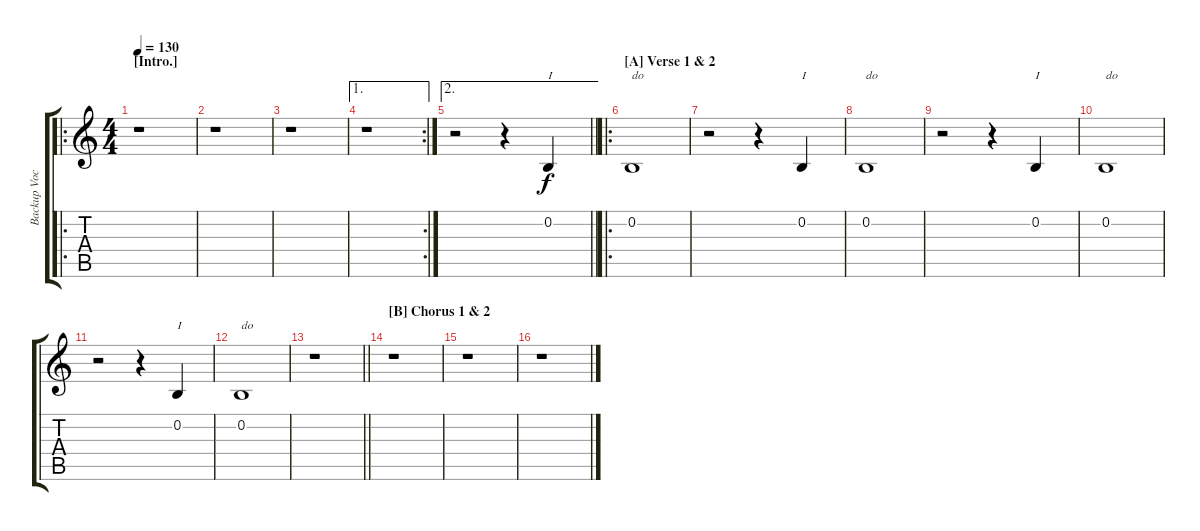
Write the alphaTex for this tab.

\track ("Backup Vocals (Left)" "Backup Voc") {instrument cello}
\staff {score tabs}
\tuning (E4 B3 G3 D3 A2 E2) {hide}
\ro
\ts (4 4)
\section ("" "[Intro.]")
\tempo 130
\clef g2
\ks c
r.1{dy f instrument cello} |
r.1 |
r.1 |
\ae 1
\rc 2
r.1 |
\ae 2
\barLineRight lightlight
r.2 r.4 0.2.4{txt "I"} |
\ro
\section ("" "[A] Verse 1 & 2")
0.2.1{txt "do"} |
r.2 r.4 0.2.4{txt "I"} |
0.2.1{txt "do"} |
r.2 r.4 0.2.4{txt "I"} |
0.2.1{txt "do"} |
r.2 r.4 0.2.4{txt "I"} |
0.2.1{txt "do"} |
\barLineRight lightlight
r.1 |
\section ("" "[B] Chorus 1 & 2")
r.1 |
r.1 |
r.1
